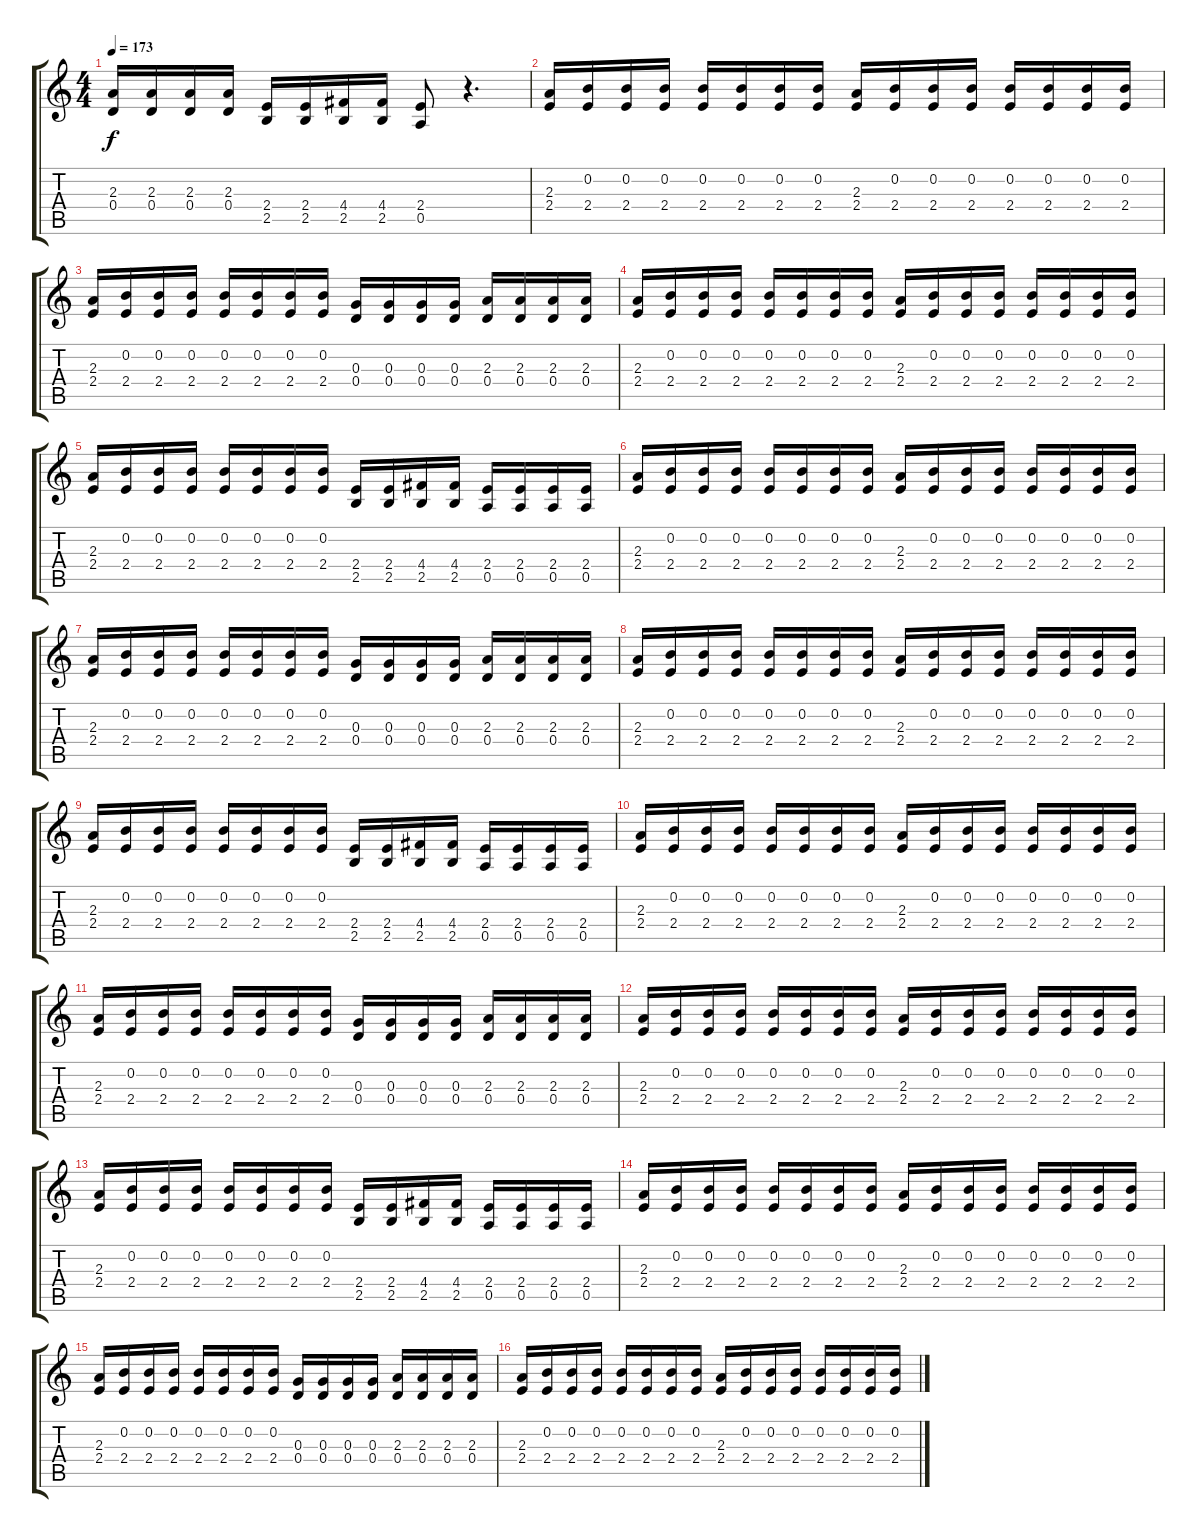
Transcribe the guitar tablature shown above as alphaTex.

\track "" {instrument distortionguitar}
\staff {score tabs}
\tuning (E4 B3 G3 D3 A2 E2) {hide}
\ts (4 4)
\tempo 173
\clef g2
\ks c
(2.3 0.4).16{dy f} (2.3 0.4).16 (2.3 0.4).16 (2.3 0.4).16 (2.4 2.5).16 (2.4 2.5).16 (4.4 2.5).16 (4.4 2.5).16 (2.4 0.5).8 r.4{d} |
(2.3 2.4).16 (0.2 2.4).16 (0.2 2.4).16 (0.2 2.4).16 (0.2 2.4).16 (0.2 2.4).16 (0.2 2.4).16 (0.2 2.4).16 (2.3 2.4).16 (0.2 2.4).16 (0.2 2.4).16 (0.2 2.4).16 (0.2 2.4).16 (0.2 2.4).16 (0.2 2.4).16 (0.2 2.4).16 |
(2.3 2.4).16 (0.2 2.4).16 (0.2 2.4).16 (0.2 2.4).16 (0.2 2.4).16 (0.2 2.4).16 (0.2 2.4).16 (0.2 2.4).16 (0.3 0.4).16 (0.3 0.4).16 (0.3 0.4).16 (0.3 0.4).16 (2.3 0.4).16 (2.3 0.4).16 (2.3 0.4).16 (2.3 0.4).16 |
(2.3 2.4).16 (0.2 2.4).16 (0.2 2.4).16 (0.2 2.4).16 (0.2 2.4).16 (0.2 2.4).16 (0.2 2.4).16 (0.2 2.4).16 (2.3 2.4).16 (0.2 2.4).16 (0.2 2.4).16 (0.2 2.4).16 (0.2 2.4).16 (0.2 2.4).16 (0.2 2.4).16 (0.2 2.4).16 |
(2.3 2.4).16 (0.2 2.4).16 (0.2 2.4).16 (0.2 2.4).16 (0.2 2.4).16 (0.2 2.4).16 (0.2 2.4).16 (0.2 2.4).16 (2.4 2.5).16 (2.4 2.5).16 (4.4 2.5).16 (4.4 2.5).16 (2.4 0.5).16 (2.4 0.5).16 (2.4 0.5).16 (2.4 0.5).16 |
(2.3 2.4).16 (0.2 2.4).16 (0.2 2.4).16 (0.2 2.4).16 (0.2 2.4).16 (0.2 2.4).16 (0.2 2.4).16 (0.2 2.4).16 (2.3 2.4).16 (0.2 2.4).16 (0.2 2.4).16 (0.2 2.4).16 (0.2 2.4).16 (0.2 2.4).16 (0.2 2.4).16 (0.2 2.4).16 |
(2.3 2.4).16 (0.2 2.4).16 (0.2 2.4).16 (0.2 2.4).16 (0.2 2.4).16 (0.2 2.4).16 (0.2 2.4).16 (0.2 2.4).16 (0.3 0.4).16 (0.3 0.4).16 (0.3 0.4).16 (0.3 0.4).16 (2.3 0.4).16 (2.3 0.4).16 (2.3 0.4).16 (2.3 0.4).16 |
(2.3 2.4).16 (0.2 2.4).16 (0.2 2.4).16 (0.2 2.4).16 (0.2 2.4).16 (0.2 2.4).16 (0.2 2.4).16 (0.2 2.4).16 (2.3 2.4).16 (0.2 2.4).16 (0.2 2.4).16 (0.2 2.4).16 (0.2 2.4).16 (0.2 2.4).16 (0.2 2.4).16 (0.2 2.4).16 |
(2.3 2.4).16 (0.2 2.4).16 (0.2 2.4).16 (0.2 2.4).16 (0.2 2.4).16 (0.2 2.4).16 (0.2 2.4).16 (0.2 2.4).16 (2.4 2.5).16 (2.4 2.5).16 (4.4 2.5).16 (4.4 2.5).16 (2.4 0.5).16 (2.4 0.5).16 (2.4 0.5).16 (2.4 0.5).16 |
(2.3 2.4).16 (0.2 2.4).16 (0.2 2.4).16 (0.2 2.4).16 (0.2 2.4).16 (0.2 2.4).16 (0.2 2.4).16 (0.2 2.4).16 (2.3 2.4).16 (0.2 2.4).16 (0.2 2.4).16 (0.2 2.4).16 (0.2 2.4).16 (0.2 2.4).16 (0.2 2.4).16 (0.2 2.4).16 |
(2.3 2.4).16 (0.2 2.4).16 (0.2 2.4).16 (0.2 2.4).16 (0.2 2.4).16 (0.2 2.4).16 (0.2 2.4).16 (0.2 2.4).16 (0.3 0.4).16 (0.3 0.4).16 (0.3 0.4).16 (0.3 0.4).16 (2.3 0.4).16 (2.3 0.4).16 (2.3 0.4).16 (2.3 0.4).16 |
(2.3 2.4).16 (0.2 2.4).16 (0.2 2.4).16 (0.2 2.4).16 (0.2 2.4).16 (0.2 2.4).16 (0.2 2.4).16 (0.2 2.4).16 (2.3 2.4).16 (0.2 2.4).16 (0.2 2.4).16 (0.2 2.4).16 (0.2 2.4).16 (0.2 2.4).16 (0.2 2.4).16 (0.2 2.4).16 |
(2.3 2.4).16 (0.2 2.4).16 (0.2 2.4).16 (0.2 2.4).16 (0.2 2.4).16 (0.2 2.4).16 (0.2 2.4).16 (0.2 2.4).16 (2.4 2.5).16 (2.4 2.5).16 (4.4 2.5).16 (4.4 2.5).16 (2.4 0.5).16 (2.4 0.5).16 (2.4 0.5).16 (2.4 0.5).16 |
(2.3 2.4).16 (0.2 2.4).16 (0.2 2.4).16 (0.2 2.4).16 (0.2 2.4).16 (0.2 2.4).16 (0.2 2.4).16 (0.2 2.4).16 (2.3 2.4).16 (0.2 2.4).16 (0.2 2.4).16 (0.2 2.4).16 (0.2 2.4).16 (0.2 2.4).16 (0.2 2.4).16 (0.2 2.4).16 |
(2.3 2.4).16 (0.2 2.4).16 (0.2 2.4).16 (0.2 2.4).16 (0.2 2.4).16 (0.2 2.4).16 (0.2 2.4).16 (0.2 2.4).16 (0.3 0.4).16 (0.3 0.4).16 (0.3 0.4).16 (0.3 0.4).16 (2.3 0.4).16 (2.3 0.4).16 (2.3 0.4).16 (2.3 0.4).16 |
(2.3 2.4).16 (0.2 2.4).16 (0.2 2.4).16 (0.2 2.4).16 (0.2 2.4).16 (0.2 2.4).16 (0.2 2.4).16 (0.2 2.4).16 (2.3 2.4).16 (0.2 2.4).16 (0.2 2.4).16 (0.2 2.4).16 (0.2 2.4).16 (0.2 2.4).16 (0.2 2.4).16 (0.2 2.4).16
